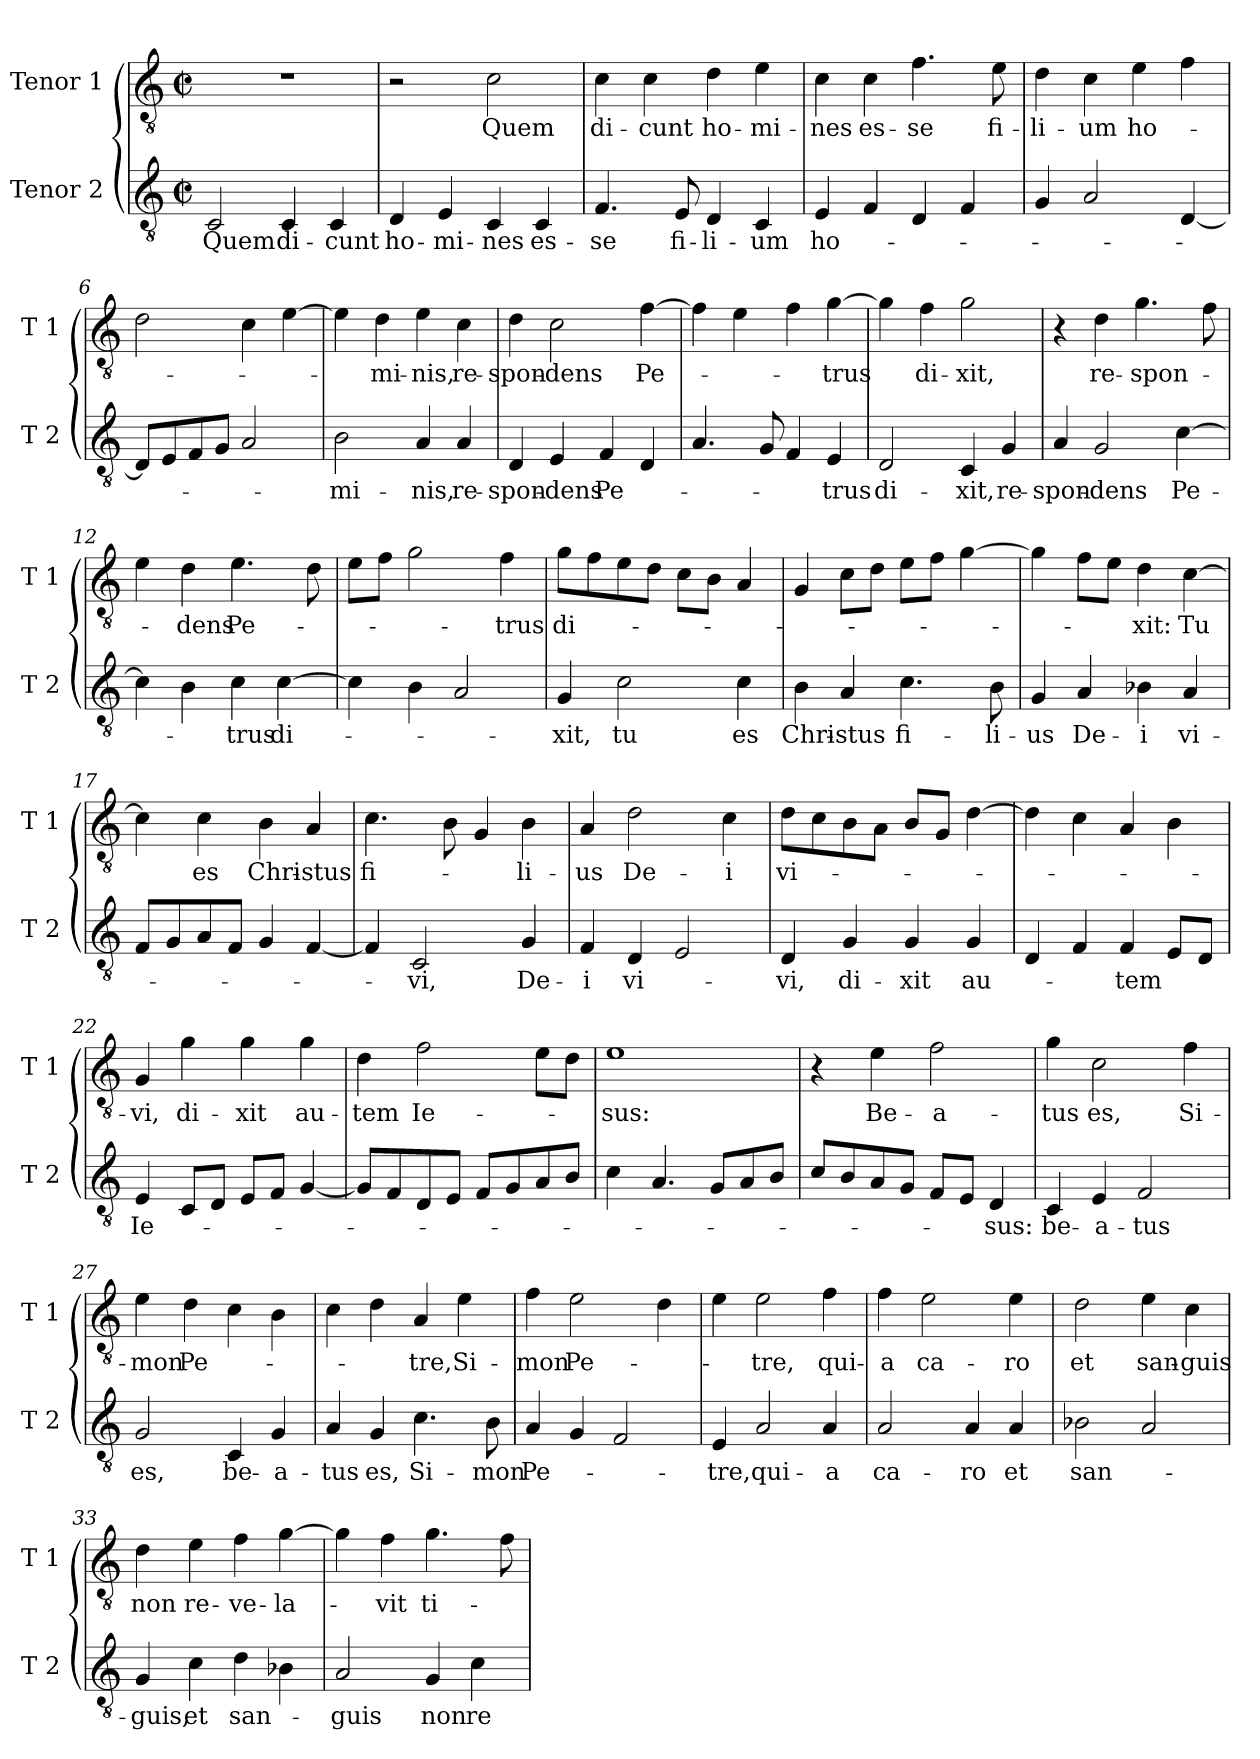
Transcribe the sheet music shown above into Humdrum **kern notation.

**kern	**text	**kern	**text
*part2	*part2	*part1	*part1
*staff2	*staff2	*staff1	*staff1
*I"Tenor 2	*	*I"Tenor 1	*
*I'T 2	*	*I'T 1	*
*clefGv2	*	*clefGv2	*
*k[]	*	*k[]	*
*C:	*	*C:	*
*M2/2	*	*M2/2	*
*met(c|)	*	*met(c|)	*
=1	=1	=1	=1
!	!LO:LY:b	!	!
2C/	Quem	1r	.
!	!LO:LY:b	!	!
4C/	di-	.	.
!	!LO:LY:b	!	!
4C/	-cunt	.	.
=2	=2	=2	=2
!	!LO:LY:b	!	!
4D/	ho-	2r	.
!	!LO:LY:b	!	!
4E/	-mi-	.	.
!	!LO:LY:b	!	!LO:LY:b
4C/	-nes	2c\	Quem
!	!LO:LY:b	!	!
4C/	es-	.	.
=3	=3	=3	=3
!	!LO:LY:b	!	!LO:LY:b
4.F/	-se	4c\	di-
!	!	!	!LO:LY:b
.	.	4c\	-cunt
!	!LO:LY:b	!	!
8E/	fi-	.	.
!	!LO:LY:b	!	!LO:LY:b
4D/	-li-	4d\	ho-
!	!LO:LY:b	!	!LO:LY:b
4C/	-um	4e\	-mi-
=4	=4	=4	=4
!	!LO:LY:b	!	!LO:LY:b
4E/	ho-	4c\	-nes
!	!	!	!LO:LY:b
4F/	.	4c\	es-
!	!	!	!LO:LY:b
4D/	.	4.f\	-se
4F/	.	.	.
!	!	!	!LO:LY:b
.	.	8e\	fi-
=5	=5	=5	=5
!	!	!	!LO:LY:b
4G/	.	4d\	-li-
!	!	!	!LO:LY:b
2A/	.	4c\	-um
!	!	!	!LO:LY:b
.	.	4e\	ho-
[4D/	.	4f\	.
!!LO:LB:g=z
=6	=6	=6	=6
8D/L]	.	2d\	.
8E/	.	.	.
8F/	.	.	.
8G/J	.	.	.
2A/	.	4c\	.
.	.	[4e\	.
=7	=7	=7	=7
!	!LO:LY:b	!	!
2B\	-mi-	4e\]	.
!	!	!	!LO:LY:b
.	.	4d\	-mi-
!	!LO:LY:b	!	!LO:LY:b
4A/	-nis,	4e\	-nis,
!	!LO:LY:b	!	!LO:LY:b
4A/	re-	4c\	re-
=8	=8	=8	=8
!	!LO:LY:b	!	!LO:LY:b
4D/	-spon-	4d\	-spon-
!	!LO:LY:b	!	!LO:LY:b
4E/	-dens	2c\	-dens
!	!LO:LY:b	!	!
4F/	Pe-	.	.
!	!	!	!LO:LY:b
4D/	.	[4f\	Pe-
=9	=9	=9	=9
4.A/	.	4f\]	.
.	.	4e\	.
8G/	.	.	.
4F/	.	4f\	.
!	!LO:LY:b	!	!LO:LY:b
4E/	-trus	[4g\	-trus
=10	=10	=10	=10
!	!LO:LY:b	!	!
2D/	di-	4g\]	.
!	!	!	!LO:LY:b
.	.	4f\	di-
!	!LO:LY:b	!	!LO:LY:b
4C/	-xit,	2g\	-xit,
!	!LO:LY:b	!	!
4G/	re-	.	.
!!LO:LB:g=z
=11	=11	=11	=11
!	!LO:LY:b	!	!
4A/	-spon-	4r	.
!	!LO:LY:b	!	!LO:LY:b
2G/	-dens	4d\	re-
!	!	!	!LO:LY:b
.	.	4.g\	-spon-
!	!LO:LY:b	!	!
[4c\	Pe-	.	.
.	.	8f\	.
=12	=12	=12	=12
4c\]	.	4e\	.
!	!	!	!LO:LY:b
4B\	.	4d\	-dens
!	!LO:LY:b	!	!LO:LY:b
4c\	-trus	4.e\	Pe-
!	!LO:LY:b	!	!
[4c\	di-	.	.
.	.	8d\	.
=13	=13	=13	=13
4c\]	.	8e\L	.
.	.	8f\J	.
4B\	.	2g\	.
2A/	.	.	.
!	!	!	!LO:LY:b
.	.	4f\	-trus
=14	=14	=14	=14
!	!LO:LY:b	!	!LO:LY:b
4G/	-xit,	8g\L	di-
.	.	8f\	.
!	!LO:LY:b	!	!
2c\	tu	8e\	.
.	.	8d\J	.
.	.	8c\L	.
.	.	8B\J	.
!	!LO:LY:b	!	!
4c\	es	4A/	.
=15	=15	=15	=15
!	!LO:LY:b	!	!
4B\	Chri-	4G/	.
!	!LO:LY:b	!	!
4A/	-stus	8c\L	.
.	.	8d\J	.
!	!LO:LY:b	!	!
4.c\	fi-	8e\L	.
.	.	8f\J	.
.	.	[4g\	.
!	!LO:LY:b	!	!
8B\	-li-	.	.
!!LO:LB:g=z
=16	=16	=16	=16
!	!LO:LY:b	!	!
4G/	-us	4g\]	.
!	!LO:LY:b	!	!
4A/	De-	8f\L	.
.	.	8e\J	.
!	!LO:LY:b	!	!LO:LY:b
4B-X\	-i	4d\	-xit:
!	!LO:LY:b	!	!LO:LY:b
4A/	vi-	[4c\	Tu
=17	=17	=17	=17
8F/L	.	4c\]	.
8G/	.	.	.
!	!	!	!LO:LY:b
8A/	.	4c\	es
8F/J	.	.	.
!	!	!	!LO:LY:b
4G/	.	4B\	Chri-
!	!	!	!LO:LY:b
[4F/	.	4A/	-stus
=18	=18	=18	=18
!	!	!	!LO:LY:b
4F/]	.	4.c\	fi-
!	!LO:LY:b	!	!
2C/	-vi,	.	.
.	.	8B\	.
.	.	4G/	.
!	!LO:LY:b	!	!LO:LY:b
4G/	De-	4B\	-li-
=19	=19	=19	=19
!	!LO:LY:b	!	!LO:LY:b
4F/	-i	4A/	-us
!	!LO:LY:b	!	!LO:LY:b
4D/	vi-	2d\	De-
2E/	.	.	.
!	!	!	!LO:LY:b
.	.	4c\	-i
=20	=20	=20	=20
!	!LO:LY:b	!	!LO:LY:b
4D/	-vi,	8d\L	vi-
.	.	8c\	.
!	!LO:LY:b	!	!
4G/	di-	8B\	.
.	.	8A\J	.
!	!LO:LY:b	!	!
4G/	-xit	8B/L	.
.	.	8G/J	.
!	!LO:LY:b	!	!
4G/	au-	[4d\	.
!!LO:LB:g=z
=21	=21	=21	=21
4D/	.	4d\]	.
4F/	.	4c\	.
!	!LO:LY:b	!	!
4F/	-tem	4A/	.
8E/L	.	4B\	.
8D/J	.	.	.
=22	=22	=22	=22
!	!LO:LY:b	!	!LO:LY:b
4E/	Ie-	4G/	-vi,
!	!	!	!LO:LY:b
8C/L	.	4g\	di-
8D/J	.	.	.
!	!	!	!LO:LY:b
8E/L	.	4g\	-xit
8F/J	.	.	.
!	!	!	!LO:LY:b
[4G/	.	4g\	au-
=23	=23	=23	=23
!	!	!	!LO:LY:b
8G/L]	.	4d\	-tem
8F/	.	.	.
!	!	!	!LO:LY:b
8D/	.	2f\	Ie-
8E/J	.	.	.
8F/L	.	.	.
8G/	.	.	.
8A/	.	8e\L	.
8B/J	.	8d\J	.
=24	=24	=24	=24
!	!	!	!LO:LY:b
4c\	.	1e	-sus:
4.A/	.	.	.
8G/L	.	.	.
8A/	.	.	.
8B/J	.	.	.
=25	=25	=25	=25
8c/L	.	4r	.
8B/	.	.	.
!	!	!	!LO:LY:b
8A/	.	4e\	Be-
8G/J	.	.	.
!	!	!	!LO:LY:b
8F/L	.	2f\	-a-
8E/J	.	.	.
!	!LO:LY:b	!	!
4D/	-sus:	.	.
!!LO:PB:g=z
=26	=26	=26	=26
!	!LO:LY:b	!	!LO:LY:b
4C/	be-	4g\	-tus
!	!LO:LY:b	!	!LO:LY:b
4E/	-a-	2c\	es,
!	!LO:LY:b	!	!
2F/	-tus	.	.
!	!	!	!LO:LY:b
.	.	4f\	Si-
=27	=27	=27	=27
!	!LO:LY:b	!	!LO:LY:b
2G/	es,	4e\	-mon
!	!	!	!LO:LY:b
.	.	4d\	Pe-
!	!LO:LY:b	!	!
4C/	be-	4c\	.
!	!LO:LY:b	!	!
4G/	-a-	4B\	.
=28	=28	=28	=28
!	!LO:LY:b	!	!
4A/	-tus	4c\	.
!	!LO:LY:b	!	!
4G/	es,	4d\	.
!	!LO:LY:b	!	!LO:LY:b
4.c\	Si-	4A/	-tre,
!	!	!	!LO:LY:b
.	.	4e\	Si-
!	!LO:LY:b	!	!
8B\	-mon	.	.
=29	=29	=29	=29
!	!LO:LY:b	!	!LO:LY:b
4A/	Pe-	4f\	-mon
!	!	!	!LO:LY:b
4G/	.	2e\	Pe-
2F/	.	.	.
.	.	4d\	.
=30	=30	=30	=30
!	!LO:LY:b	!	!
4E/	-tre,	4e\	.
!	!LO:LY:b	!	!LO:LY:b
2A/	qui-	2e\	-tre,
!	!LO:LY:b	!	!LO:LY:b
4A/	-a	4f\	qui-
!!LO:LB:g=z
=31	=31	=31	=31
!	!LO:LY:b	!	!LO:LY:b
2A/	ca-	4f\	-a
!	!	!	!LO:LY:b
.	.	2e\	ca-
!	!LO:LY:b	!	!
4A/	-ro	.	.
!	!LO:LY:b	!	!LO:LY:b
4A/	et	4e\	-ro
=32	=32	=32	=32
!	!LO:LY:b	!	!LO:LY:b
2B-X\	san-	2d\	et
!	!	!	!LO:LY:b
2A/	.	4e\	san-
!	!	!	!LO:LY:b
.	.	4c\	-guis
=33	=33	=33	=33
!	!LO:LY:b	!	!LO:LY:b
4G/	-guis,	4d\	non
!	!LO:LY:b	!	!LO:LY:b
4c\	et	4e\	re-
!	!LO:LY:b	!	!LO:LY:b
4d\	san-	4f\	-ve-
!	!	!	!LO:LY:b
4B-X\	.	[4g\	-la-
=34	=34	=34	=34
!	!LO:LY:b	!	!
2A/	-guis	4g\]	.
!	!	!	!LO:LY:b
.	.	4f\	-vit
!	!LO:LY:b	!	!LO:LY:b
4G/	non	4.g\	ti-
!	!LO:LY:b	!	!
4c\	re-	.	.
.	.	8f\	.
=	=	=	=
*-	*-	*-	*-
